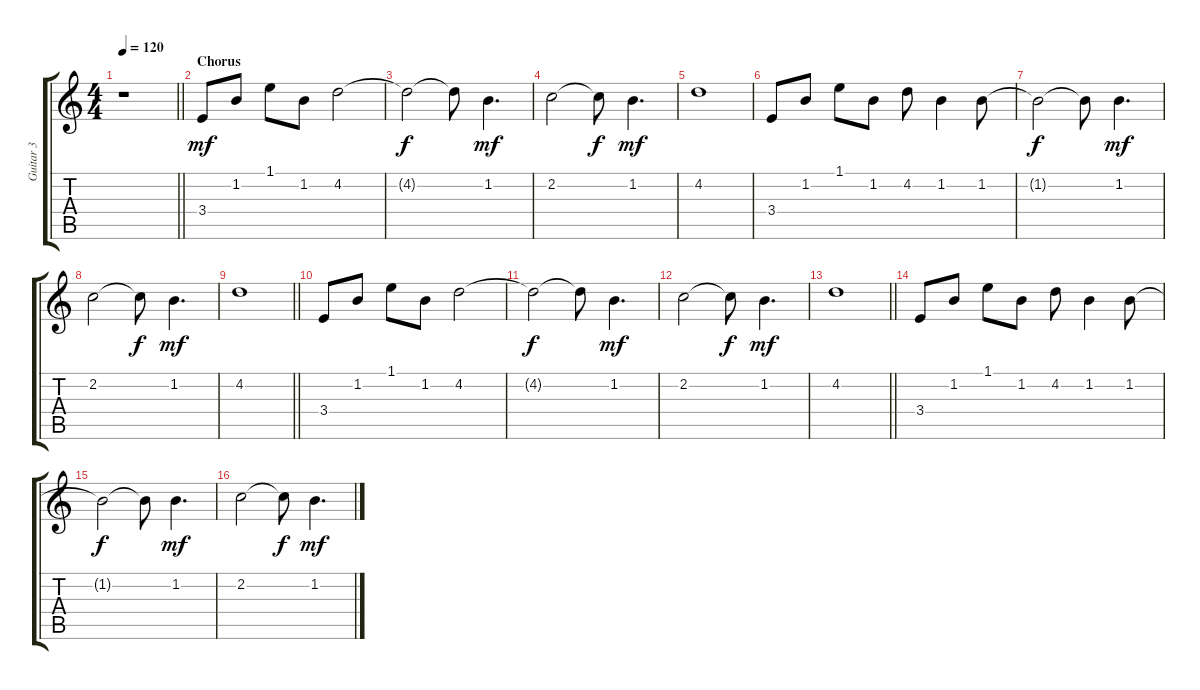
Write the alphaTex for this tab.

\track ("Guitar 3" "Guitar 3") {instrument electricguitarclean}
\staff {score tabs}
\tuning (Eb4 Bb3 Gb3 Db3 Ab2 Eb2) {hide}
\ts (4 4)
\tempo 120
\clef g2
\barLineRight lightlight
\ks c
r.1{dy mf} |
\section ("" "Chorus")
3.4.8 1.2.8 1.1.8 1.2.8 4.2.2 |
4.2{t}.2{dy f} 4.2{t}.8 1.2.4{d dy mf} |
2.2.2 2.2{t}.8{dy f} 1.2.4{d dy mf} |
4.2.1 |
3.4.8 1.2.8 1.1.8 1.2.8 4.2.8 1.2.4 1.2.8 |
1.2{t}.2{dy f} 1.2{t}.8 1.2.4{d dy mf} |
2.2.2 2.2{t}.8{dy f} 1.2.4{d dy mf} |
\barLineRight lightlight
4.2.1 |
3.4.8 1.2.8 1.1.8 1.2.8 4.2.2 |
4.2{t}.2{dy f} 4.2{t}.8 1.2.4{d dy mf} |
2.2.2 2.2{t}.8{dy f} 1.2.4{d dy mf} |
\barLineRight lightlight
4.2.1 |
3.4.8 1.2.8 1.1.8 1.2.8 4.2.8 1.2.4 1.2.8 |
1.2{t}.2{dy f} 1.2{t}.8 1.2.4{d dy mf} |
2.2.2 2.2{t}.8{dy f} 1.2.4{d dy mf}
